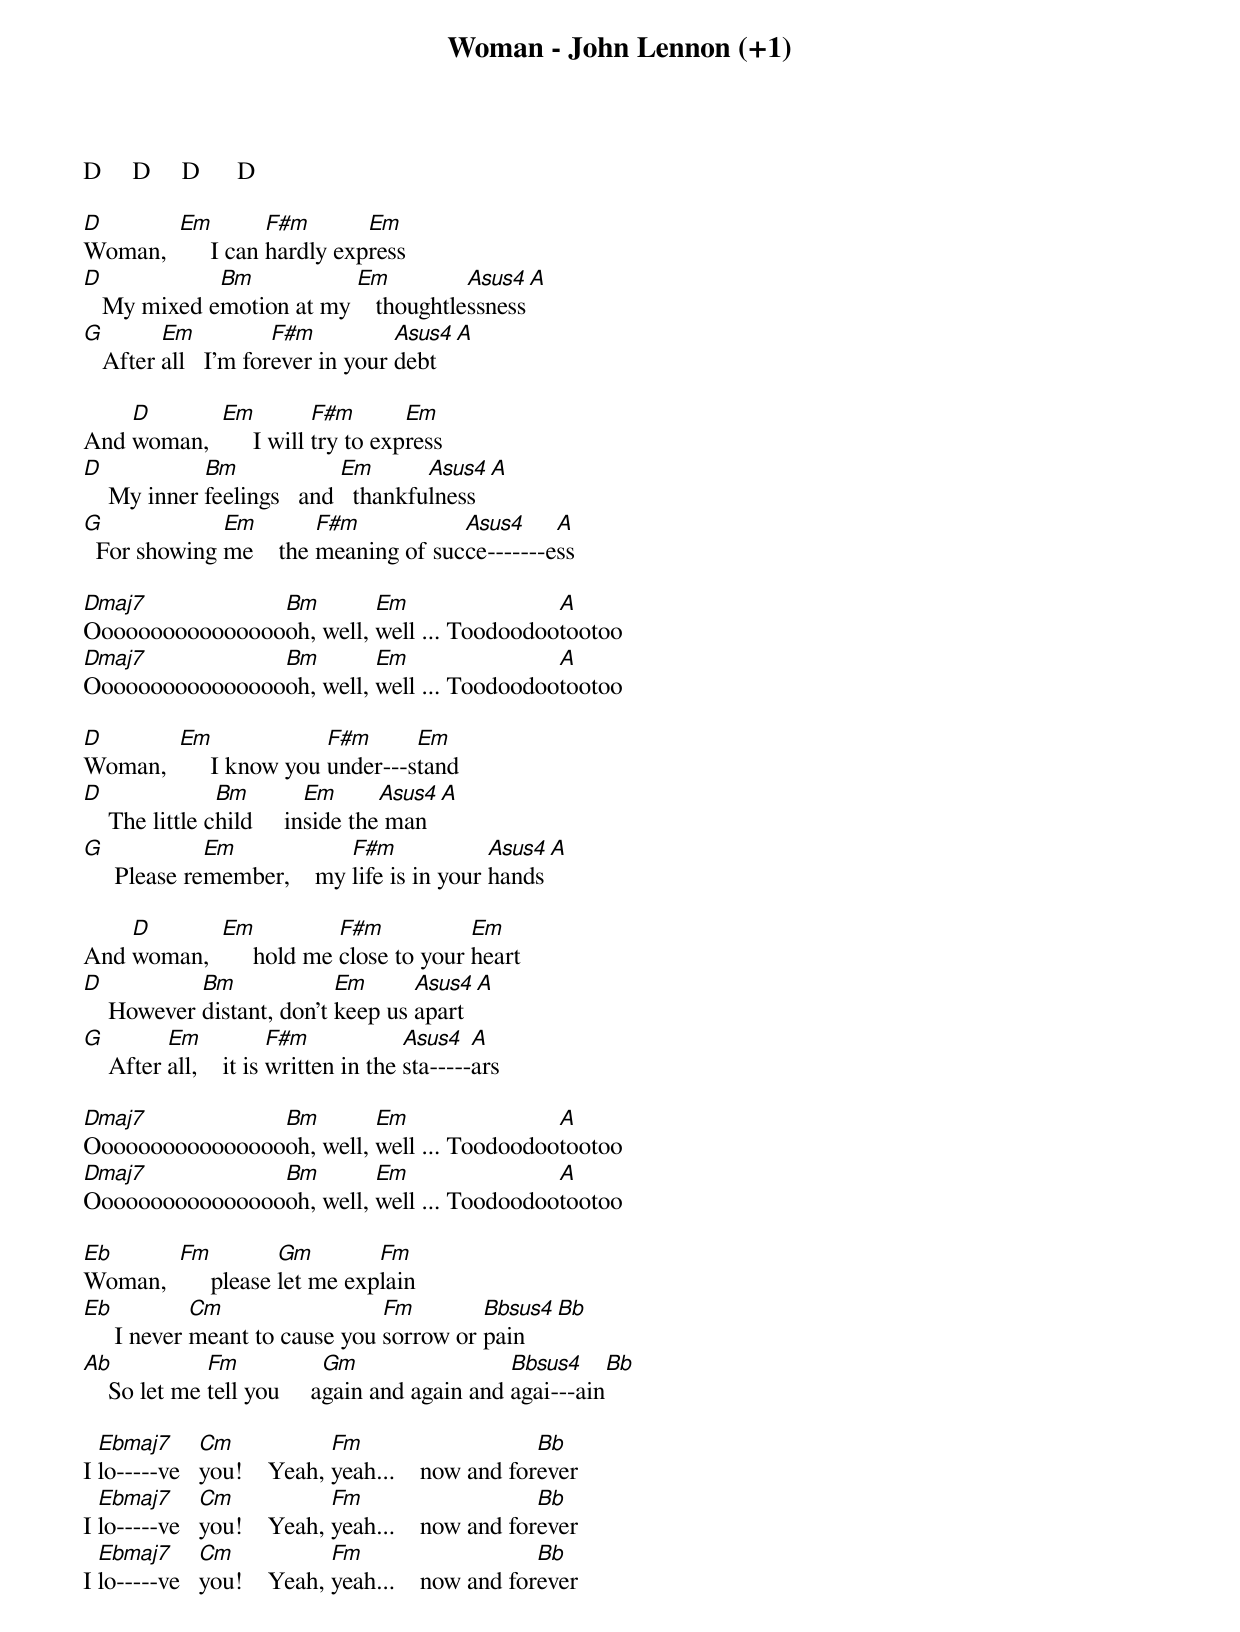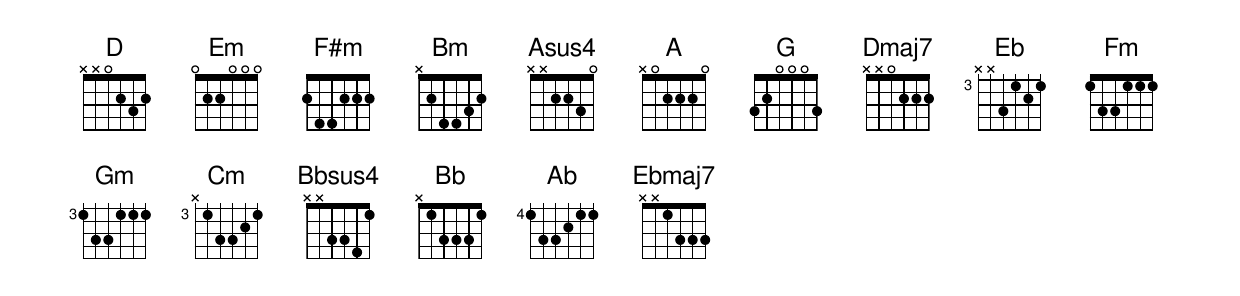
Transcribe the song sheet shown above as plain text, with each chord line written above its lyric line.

Woman - John Lennon (+1)

D     D     D      D

D       Em         F#m       Em
Woman,       I can hardly express
D            Bm           Em          Asus4  A
   My mixed emotion at my    thoughtlessness
G        Em           F#m          Asus4  A
   After all   I'm forever in your debt

    D       Em          F#m       Em
And woman,       I will try to express
D            Bm             Em       Asus4  A
    My inner feelings   and   thankfulness
G             Em        F#m           Asus4     A
  For showing me    the meaning of succe-------ess

Dmaj7           Bm        Em                A
Oooooooooooooooooh, well, well ... Toodoodootootoo
Dmaj7           Bm        Em                A
Oooooooooooooooooh, well, well ... Toodoodootootoo

D       Em              F#m      Em
Woman,       I know you under---stand
D               Bm         Em      Asus4  A
    The little child     inside the man
G             Em            F#m             Asus4  A
     Please remember,    my life is in your hands

    D       Em           F#m           Em
And woman,       hold me close to your heart
D           Bm             Em      Asus4  A
    However distant, don't keep us apart
G         Em            F#m            Asus4   A
    After all,    it is written in the sta-----ars

Dmaj7           Bm        Em                A
Oooooooooooooooooh, well, well ... Toodoodootootoo
Dmaj7           Bm        Em                A
Oooooooooooooooooh, well, well ... Toodoodootootoo

Eb      Fm          Gm        Fm
Woman,       please let me explain
Eb           Cm                 Fm        Bbsus4   Bb
     I never meant to cause you sorrow or pain
Ab            Fm            Gm                 Bbsus4    Bb
    So let me tell you     again and again and agai---ain

  Ebmaj7      Cm            Fm                    Bb
I lo-----ve   you!    Yeah, yeah...    now and forever
  Ebmaj7      Cm            Fm                    Bb
I lo-----ve   you!    Yeah, yeah...    now and forever
  Ebmaj7      Cm            Fm                    Bb
I lo-----ve   you!    Yeah, yeah...    now and forever
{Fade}
